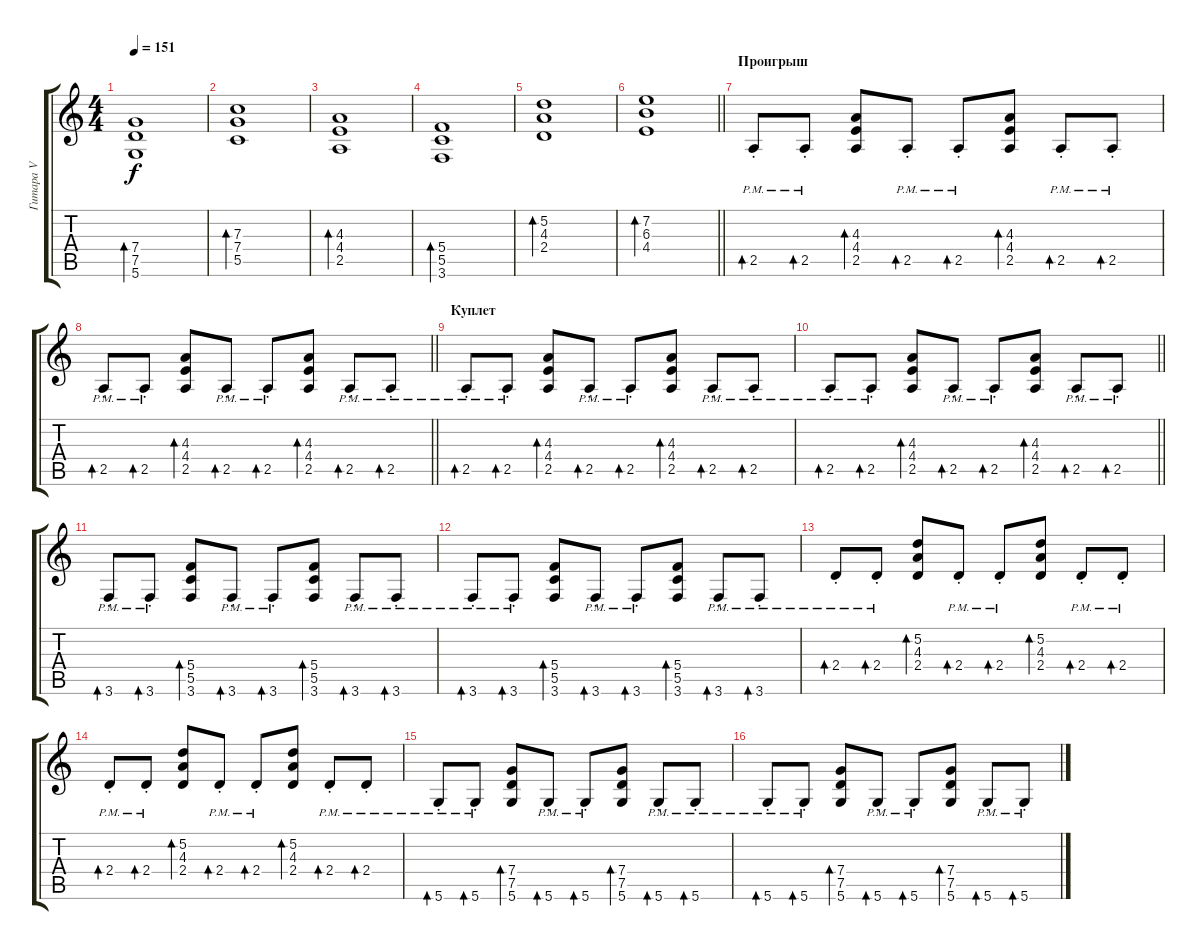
\track ("Гитара V" "Гитара V") {instrument distortionguitar}
\staff {score tabs}
\tuning (D4 A3 F3 C3 G2 D2) {hide}
\ts (4 4)
\tempo 151
\clef g2
\ks c
(7.4 7.5 5.6).1{bd 60 dy f} |
(7.3 7.4 5.5).1{bd 60} |
(4.3 4.4 2.5).1{bd 60} |
(5.4 5.5 3.6).1{bd 60} |
(5.2 4.3 2.4).1{bd 60} |
\barLineRight lightlight
(7.2 6.3 4.4).1{bd 60} |
\section ("" "Проигрыш")
2.5{pm st}.8{bd 60} 2.5{pm st}.8{bd 60} (4.3 4.4 2.5).8{bd 60} 2.5{pm st}.8{bd 60} 2.5{pm st}.8{bd 60} (4.3 4.4 2.5).8{bd 60} 2.5{pm st}.8{bd 60} 2.5{pm st}.8{bd 60} |
\barLineRight lightlight
2.5{pm st}.8{bd 60} 2.5{pm st}.8{bd 60} (4.3 4.4 2.5).8{bd 60} 2.5{pm st}.8{bd 60} 2.5{pm st}.8{bd 60} (4.3 4.4 2.5).8{bd 60} 2.5{pm st}.8{bd 60} 2.5{pm st}.8{bd 60} |
\section ("" "Куплет")
2.5{pm st}.8{bd 60} 2.5{pm st}.8{bd 60} (4.3 4.4 2.5).8{bd 60} 2.5{pm st}.8{bd 60} 2.5{pm st}.8{bd 60} (4.3 4.4 2.5).8{bd 60} 2.5{pm st}.8{bd 60} 2.5{pm st}.8{bd 60} |
\barLineRight lightlight
2.5{pm st}.8{bd 60} 2.5{pm st}.8{bd 60} (4.3 4.4 2.5).8{bd 60} 2.5{pm st}.8{bd 60} 2.5{pm st}.8{bd 60} (4.3 4.4 2.5).8{bd 60} 2.5{pm st}.8{bd 60} 2.5{pm st}.8{bd 60} |
3.6{pm st}.8{bd 60} 3.6{pm st}.8{bd 60} (5.4 5.5 3.6).8{bd 60} 3.6{pm st}.8{bd 60} 3.6{pm st}.8{bd 60} (5.4 5.5 3.6).8{bd 60} 3.6{pm st}.8{bd 60} 3.6{pm st}.8{bd 60} |
3.6{pm st}.8{bd 60} 3.6{pm st}.8{bd 60} (5.4 5.5 3.6).8{bd 60} 3.6{pm st}.8{bd 60} 3.6{pm st}.8{bd 60} (5.4 5.5 3.6).8{bd 60} 3.6{pm st}.8{bd 60} 3.6{pm st}.8{bd 60} |
2.4{pm st}.8{bd 60} 2.4{pm st}.8{bd 60} (5.2 4.3 2.4).8{bd 60} 2.4{pm st}.8{bd 60} 2.4{pm st}.8{bd 60} (5.2 4.3 2.4).8{bd 60} 2.4{pm st}.8{bd 60} 2.4{pm st}.8{bd 60} |
2.4{pm st}.8{bd 60} 2.4{pm st}.8{bd 60} (5.2 4.3 2.4).8{bd 60} 2.4{pm st}.8{bd 60} 2.4{pm st}.8{bd 60} (5.2 4.3 2.4).8{bd 60} 2.4{pm st}.8{bd 60} 2.4{pm st}.8{bd 60} |
5.6{pm st}.8{bd 60} 5.6{pm st}.8{bd 60} (7.4 7.5 5.6).8{bd 60} 5.6{pm st}.8{bd 60} 5.6{pm st}.8{bd 60} (7.4 7.5 5.6).8{bd 60} 5.6{pm st}.8{bd 60} 5.6{pm st}.8{bd 60} |
5.6{pm st}.8{bd 60} 5.6{pm st}.8{bd 60} (7.4 7.5 5.6).8{bd 60} 5.6{pm st}.8{bd 60} 5.6{pm st}.8{bd 60} (7.4 7.5 5.6).8{bd 60} 5.6{pm st}.8{bd 60} 5.6{pm st}.8{bd 60}
